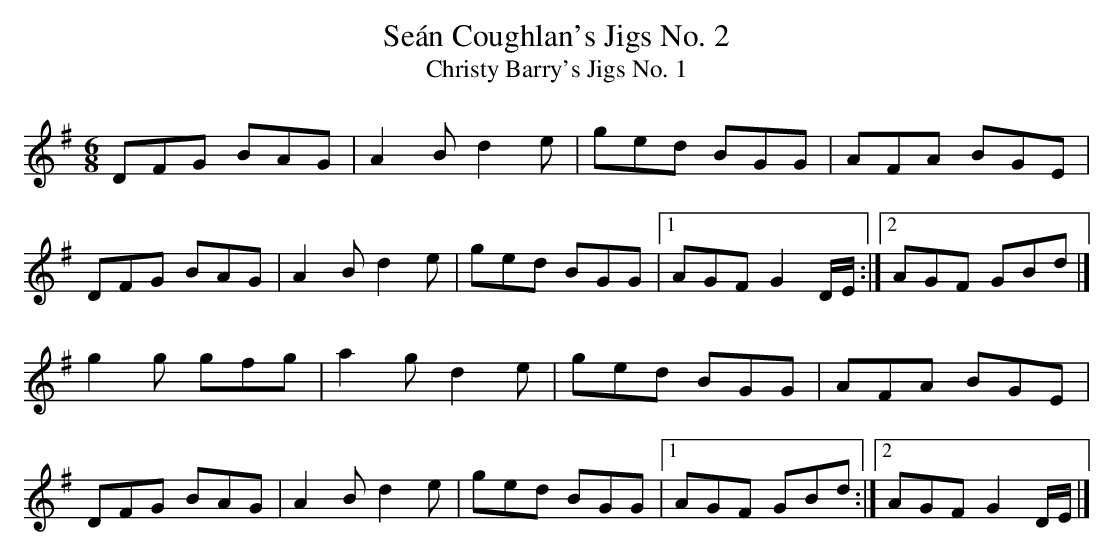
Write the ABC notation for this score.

X:1
T:Seán Coughlan's Jigs No. 2
T:Christy Barry's Jigs No. 1
M:6/8
L:1/8
K:G
DFG BAG|A2B d2e|ged BGG|AFA BGE|
DFG BAG|A2B d2e|ged BGG|[1 AGF G2D/2E/2:|][2 AGF GBd|]
g2g gfg|a2g d2e|ged BGG|AFA BGE|
DFG BAG|A2B d2e|ged BGG|[1 AGF GBd:|][2 AGF G2D/2E/2|]
